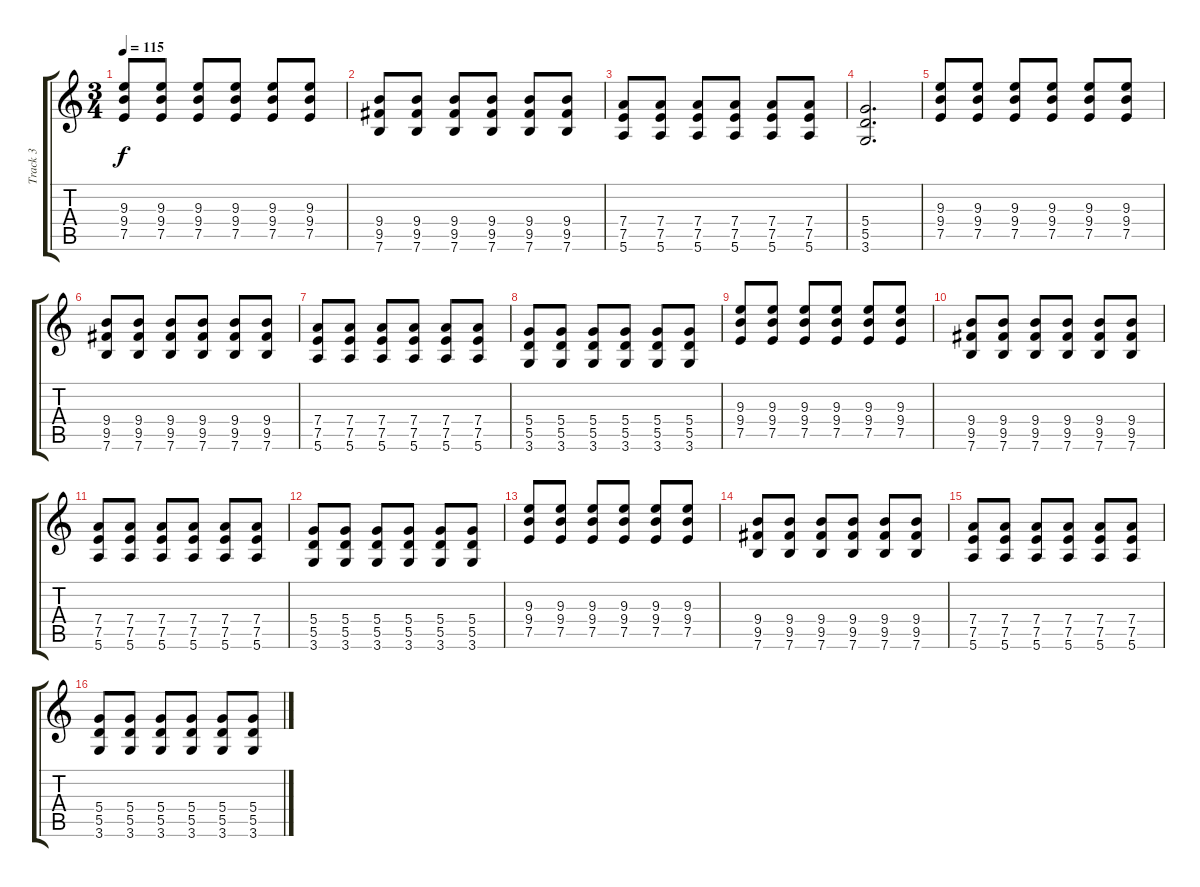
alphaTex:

\track ("Track 3" "Track 3") {instrument distortionguitar}
\staff {score tabs}
\tuning (E4 B3 G3 D3 A2 E2) {hide}
\ts (3 4)
\tempo 115
\clef g2
\ks c
(9.3 9.4 7.5).8{dy f} (9.3 9.4 7.5).8 (9.3 9.4 7.5).8 (9.3 9.4 7.5).8 (9.3 9.4 7.5).8 (9.3 9.4 7.5).8 |
(9.4 9.5 7.6).8 (9.4 9.5 7.6).8 (9.4 9.5 7.6).8 (9.4 9.5 7.6).8 (9.4 9.5 7.6).8 (9.4 9.5 7.6).8 |
(7.4 7.5 5.6).8 (7.4 7.5 5.6).8 (7.4 7.5 5.6).8 (7.4 7.5 5.6).8 (7.4 7.5 5.6).8 (7.4 7.5 5.6).8 |
(5.4 5.5 3.6).2{d} |
(9.3 9.4 7.5).8 (9.3 9.4 7.5).8 (9.3 9.4 7.5).8 (9.3 9.4 7.5).8 (9.3 9.4 7.5).8 (9.3 9.4 7.5).8 |
(9.4 9.5 7.6).8 (9.4 9.5 7.6).8 (9.4 9.5 7.6).8 (9.4 9.5 7.6).8 (9.4 9.5 7.6).8 (9.4 9.5 7.6).8 |
(7.4 7.5 5.6).8 (7.4 7.5 5.6).8 (7.4 7.5 5.6).8 (7.4 7.5 5.6).8 (7.4 7.5 5.6).8 (7.4 7.5 5.6).8 |
(5.4 5.5 3.6).8 (5.4 5.5 3.6).8 (5.4 5.5 3.6).8 (5.4 5.5 3.6).8 (5.4 5.5 3.6).8 (5.4 5.5 3.6).8 |
(9.3 9.4 7.5).8 (9.3 9.4 7.5).8 (9.3 9.4 7.5).8 (9.3 9.4 7.5).8 (9.3 9.4 7.5).8 (9.3 9.4 7.5).8 |
(9.4 9.5 7.6).8 (9.4 9.5 7.6).8 (9.4 9.5 7.6).8 (9.4 9.5 7.6).8 (9.4 9.5 7.6).8 (9.4 9.5 7.6).8 |
(7.4 7.5 5.6).8 (7.4 7.5 5.6).8 (7.4 7.5 5.6).8 (7.4 7.5 5.6).8 (7.4 7.5 5.6).8 (7.4 7.5 5.6).8 |
(5.4 5.5 3.6).8 (5.4 5.5 3.6).8 (5.4 5.5 3.6).8 (5.4 5.5 3.6).8 (5.4 5.5 3.6).8 (5.4 5.5 3.6).8 |
(9.3 9.4 7.5).8 (9.3 9.4 7.5).8 (9.3 9.4 7.5).8 (9.3 9.4 7.5).8 (9.3 9.4 7.5).8 (9.3 9.4 7.5).8 |
(9.4 9.5 7.6).8 (9.4 9.5 7.6).8 (9.4 9.5 7.6).8 (9.4 9.5 7.6).8 (9.4 9.5 7.6).8 (9.4 9.5 7.6).8 |
(7.4 7.5 5.6).8 (7.4 7.5 5.6).8 (7.4 7.5 5.6).8 (7.4 7.5 5.6).8 (7.4 7.5 5.6).8 (7.4 7.5 5.6).8 |
(5.4 5.5 3.6).8 (5.4 5.5 3.6).8 (5.4 5.5 3.6).8 (5.4 5.5 3.6).8 (5.4 5.5 3.6).8 (5.4 5.5 3.6).8
